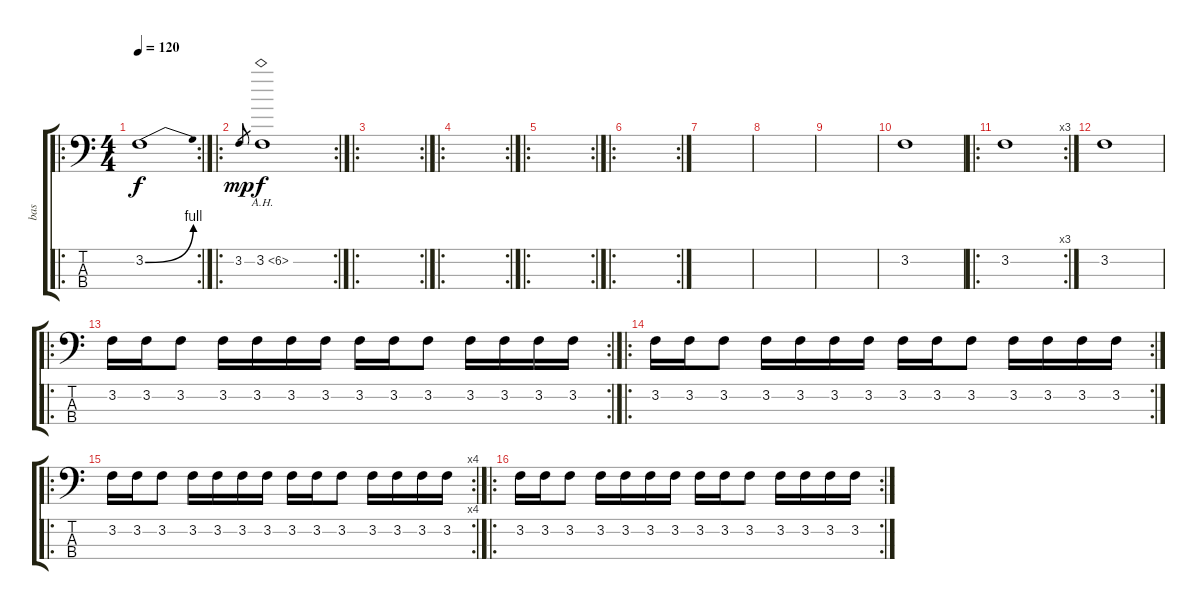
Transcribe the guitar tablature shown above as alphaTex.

\track ("bas" "bas") {instrument electricbasspick}
\staff {score tabs}
\tuning (G2 D2 A1 E1) {hide}
\ro
\rc 2
\ts (4 4)
\tempo 120
\clef f4
\ks c
3.2{be (bend 0 0 60 4)}.1{dy f} |
\ro
\rc 2
3.2.8{gr dy mp} 3.2{ah 3}.1{dy f} |
\ro
\rc 2
|
\ro
\rc 2
|
\ro
\rc 2
|
\ro
\rc 2
|
|
|
|
3.2.1 |
\ro
\rc 3
3.2.1 |
3.2.1 |
\ro
\rc 2
3.2.16 3.2.16 3.2.8 3.2.16 3.2.16 3.2.16 3.2.16 3.2.16 3.2.16 3.2.8 3.2.16 3.2.16 3.2.16 3.2.16 |
\ro
\rc 2
3.2.16 3.2.16 3.2.8 3.2.16 3.2.16 3.2.16 3.2.16 3.2.16 3.2.16 3.2.8 3.2.16 3.2.16 3.2.16 3.2.16 |
\ro
\rc 4
3.2.16 3.2.16 3.2.8 3.2.16 3.2.16 3.2.16 3.2.16 3.2.16 3.2.16 3.2.8 3.2.16 3.2.16 3.2.16 3.2.16 |
\ro
\rc 2
3.2.16 3.2.16 3.2.8 3.2.16 3.2.16 3.2.16 3.2.16 3.2.16 3.2.16 3.2.8 3.2.16 3.2.16 3.2.16 3.2.16
